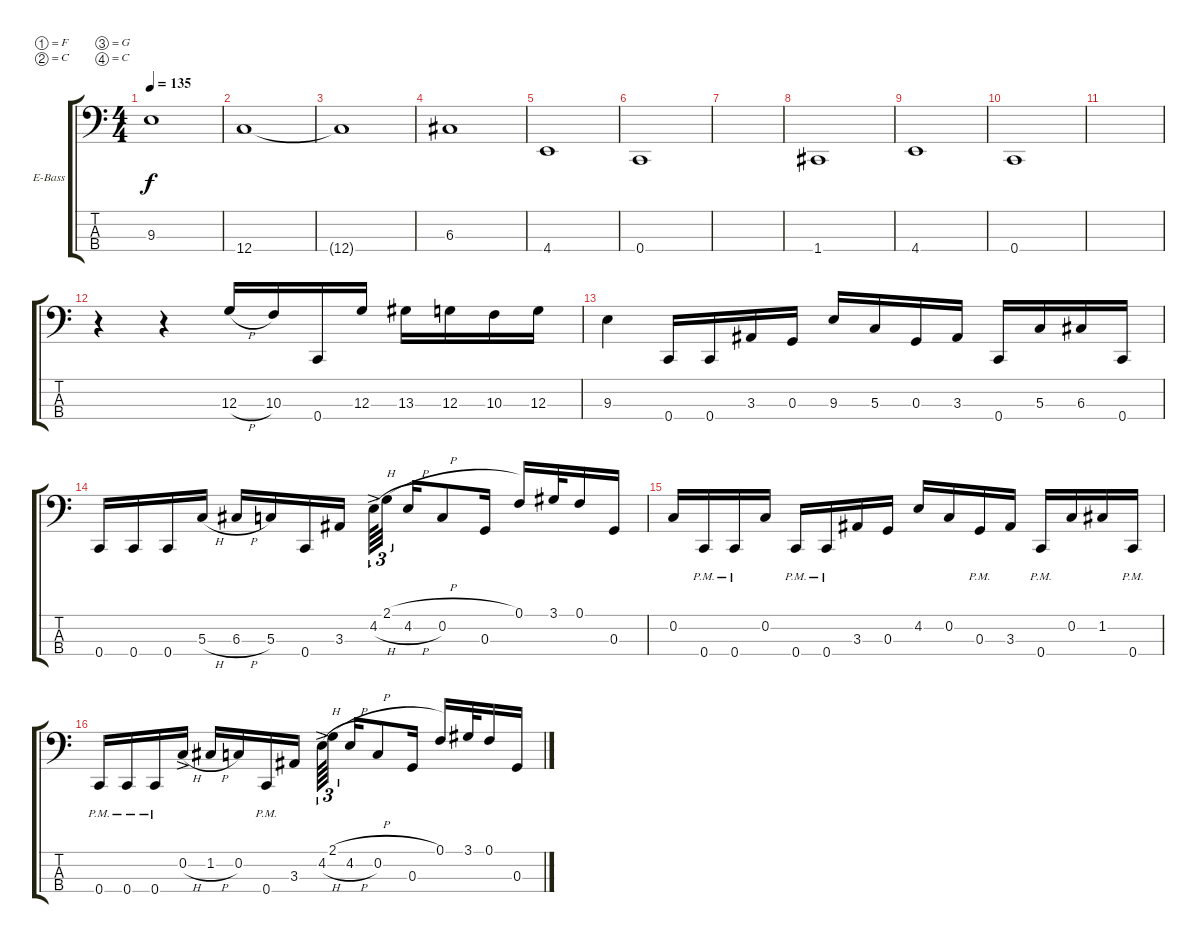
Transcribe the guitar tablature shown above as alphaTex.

\bracketExtendMode groupsimilarinstruments
\firstSystemTrackNameOrientation horizontal
\otherSystemsTrackNameOrientation horizontal
\track ("Electric Bass" "E-Bass") {instrument electricbassfinger}
\staff {score tabs}
\tuning (F2 C2 G1 C1)
\ts (4 4)
\tempo 135
\clef f4
\ks c
9.3.1{dy f} |
12.4.1 |
12.4{t}.1 |
6.3.1 |
4.4.1 |
0.4.1 |
|
1.4.1 |
4.4.1 |
0.4.1 |
|
r.4 r.4 12.3{h}.16 10.3.16 0.4.16 12.3.16 13.3.16 12.3.16 10.3.16 12.3.16 |
9.3.4 0.4.16 0.4.16 3.3.16 0.3.16 9.3.16 5.3.16 0.3.16 3.3.16 0.4.16 5.3.16 6.3.16 0.4.16 |
0.4.16 0.4.16 0.4.16 5.3{h}.16 6.3{h}.16 5.3.16 0.4.16 3.3.16 4.2{h ac}.64{tu (3 2)} 2.1{h}.32{tu (3 2)} 4.2{h}.16 0.2.8 0.3.16 0.1.16 3.1.32 0.1.16 0.3.16 |
0.2.16 0.4{pm}.16 0.4{pm}.16 0.2.16 0.4{pm}.16 0.4{pm}.16 3.3.16 0.3.16 4.2.16 0.2.16 0.3{pm}.16 3.3.16 0.4{pm}.16 0.2.16 1.2.16 0.4{pm}.16 |
0.4{pm}.16 0.4{pm}.16 0.4{pm}.16 0.2{h ac}.16 1.2{h}.16 0.2.16 0.4{pm}.16 3.3.16 4.2{h ac}.64{tu (3 2)} 2.1{h}.32{tu (3 2)} 4.2{h}.16 0.2.8 0.3.16 0.1.16 3.1.32 0.1.16 0.3.16
